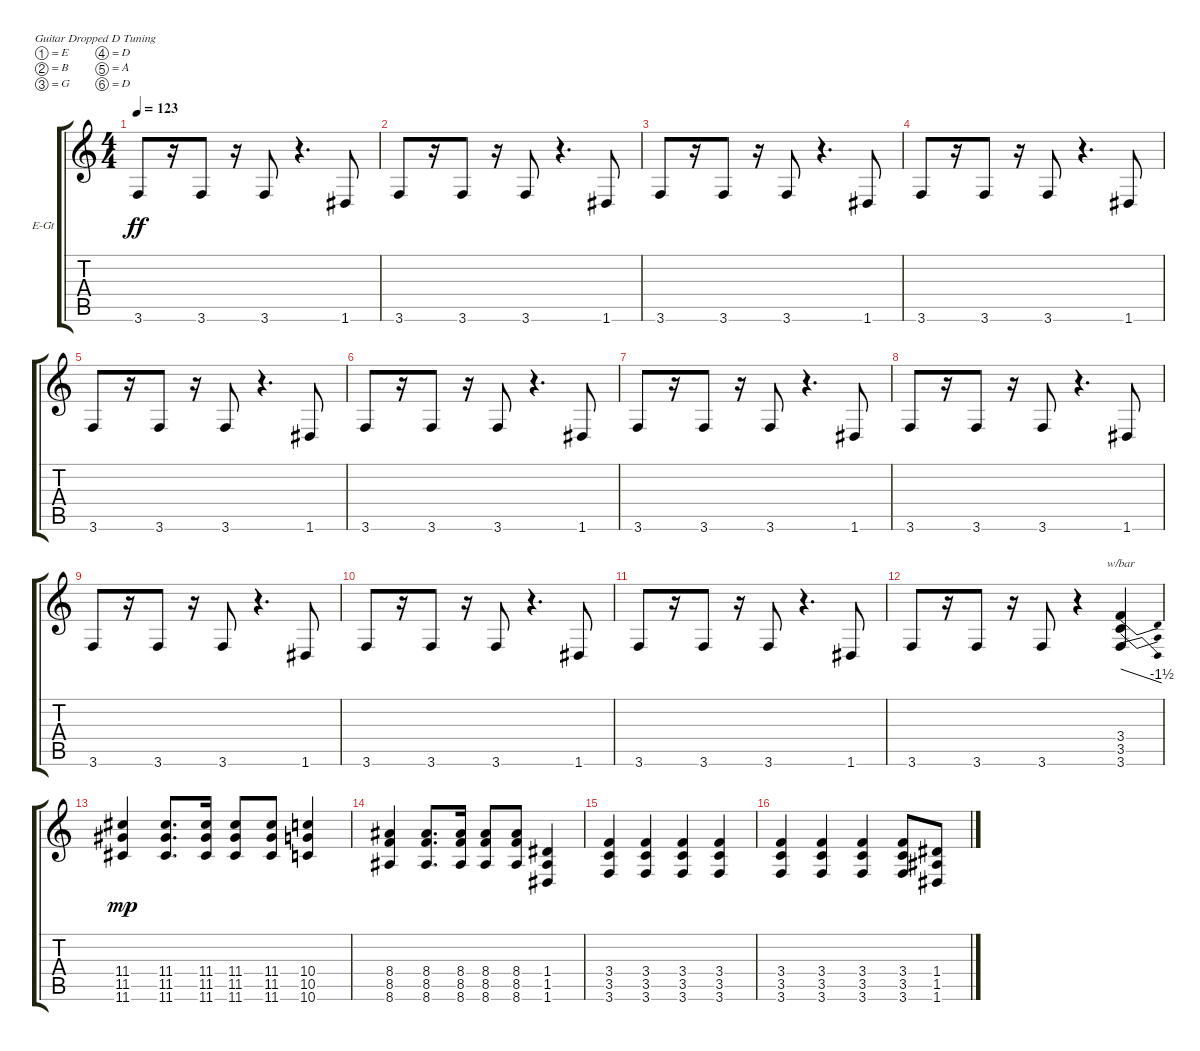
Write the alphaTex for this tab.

\defaultSystemsLayout 4
\bracketExtendMode groupsimilarinstruments
\firstSystemTrackNameOrientation horizontal
\otherSystemsTrackNameOrientation horizontal
\track ("Electric Guitar" "E-Gt") {instrument distortionguitar}
\staff {score tabs}
\tuning (E4 B3 G3 D3 A2 D2)
\ts (4 4)
\tempo 123
\clef g2
\ks c
3.6.8{dy ff} r.16 3.6.8 r.16 3.6.8 r.4{d} 1.6.8 |
3.6.8 r.16 3.6.8 r.16 3.6.8 r.4{d} 1.6.8 |
3.6.8 r.16 3.6.8 r.16 3.6.8 r.4{d} 1.6.8 |
3.6.8 r.16 3.6.8 r.16 3.6.8 r.4{d} 1.6.8 |
3.6.8 r.16 3.6.8 r.16 3.6.8 r.4{d} 1.6.8 |
3.6.8 r.16 3.6.8 r.16 3.6.8 r.4{d} 1.6.8 |
3.6.8 r.16 3.6.8 r.16 3.6.8 r.4{d} 1.6.8 |
3.6.8 r.16 3.6.8 r.16 3.6.8 r.4{d} 1.6.8 |
3.6.8 r.16 3.6.8 r.16 3.6.8 r.4{d} 1.6.8 |
3.6.8 r.16 3.6.8 r.16 3.6.8 r.4{d} 1.6.8 |
3.6.8 r.16 3.6.8 r.16 3.6.8 r.4{d} 1.6.8 |
3.6.8 r.16 3.6.8 r.16 3.6.8 r.4 (3.6 3.5 3.4).4{tbe (dive default 0 0 59.4 -6)} |
(11.6 11.5 11.4).4{dy mp} (11.6 11.5 11.4).8{d} (11.6 11.5 11.4).16 (11.6 11.5 11.4).8 (11.6 11.5 11.4).8 (10.6 10.5 10.4).4 |
(8.6 8.5 8.4).4 (8.6 8.5 8.4).8{d} (8.6 8.5 8.4).16 (8.6 8.5 8.4).8 (8.6 8.5 8.4).8 (1.6 1.5 1.4).4 |
(3.6 3.5 3.4).4 (3.6 3.5 3.4).4 (3.6 3.5 3.4).4 (3.6 3.5 3.4).4 |
(3.6 3.5 3.4).4 (3.6 3.5 3.4).4 (3.6 3.5 3.4).4 (3.6 3.5 3.4).8 (1.6 1.5 1.4).8
